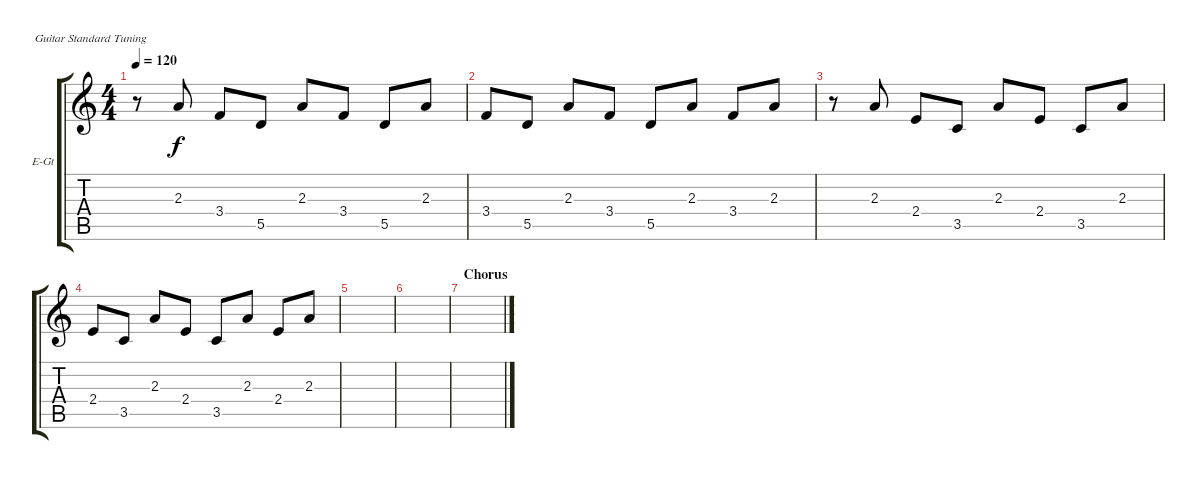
\bracketExtendMode groupsimilarinstruments
\firstSystemTrackNameOrientation horizontal
\otherSystemsTrackNameOrientation horizontal
\track ("Clean Guitar 1" "E-Gt") {instrument electricguitarclean}
\staff {score tabs}
\tuning (E4 B3 G3 D3 A2 E2)
\ts (4 4)
\tempo 120
\clef g2
\scale
0.333333
\ks c
r.8{dy f} 2.3.8 3.4.8 5.5.8 2.3.8 3.4.8 5.5.8 2.3.8 |
\scale
0.333333 3.4.8 5.5.8 2.3.8 3.4.8 5.5.8 2.3.8 3.4.8 2.3.8 |
\scale
0.333333 r.8 2.3.8 2.4.8 3.5.8 2.3.8 2.4.8 3.5.8 2.3.8 |
\scale
0.333333 2.4.8 3.5.8 2.3.8 2.4.8 3.5.8 2.3.8 2.4.8 2.3.8 |
\scale
0.333333 |
\scale
0.333333 |
\section ("" "Chorus")
\scale
0.333333 |
\scale
0.333333 |
\scale
0.333333 |
\scale
0.333333 |
\scale
0.333333 |
\scale
0.333333 |
\scale
0.333333 |
\scale
0.333333 |
\scale
0.333333 |
\scale
0.333333
